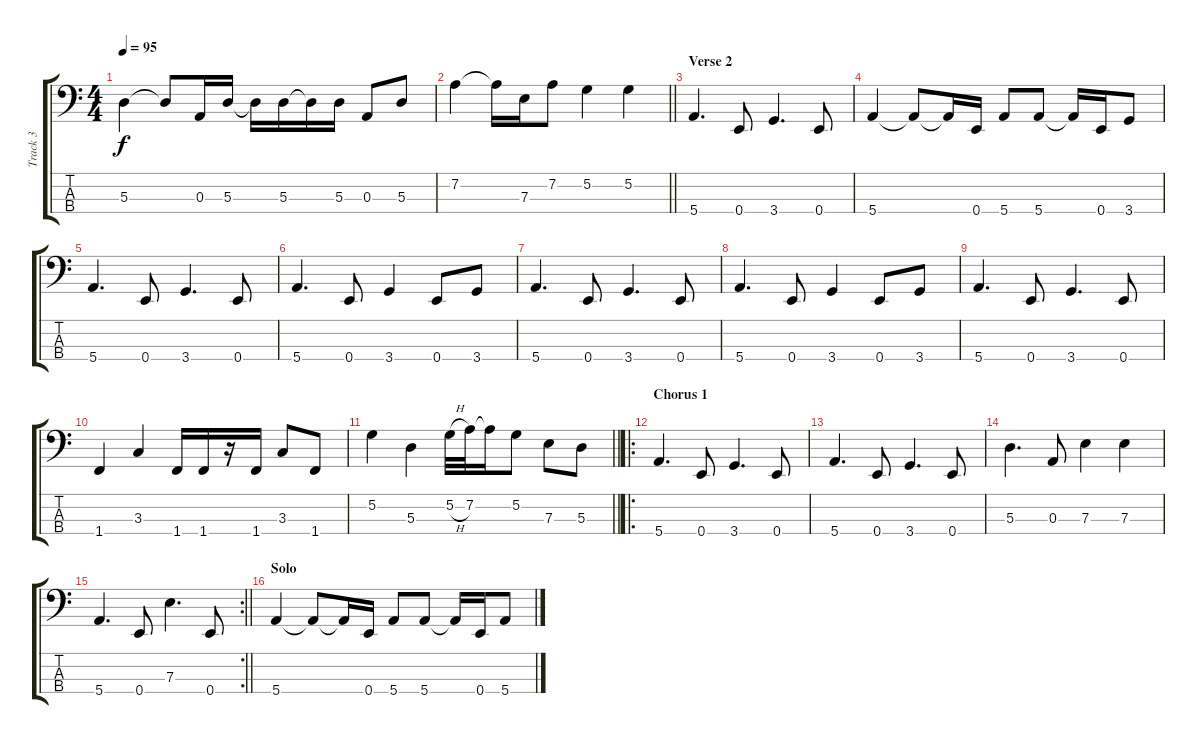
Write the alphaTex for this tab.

\track ("Track 3" "Track 3") {instrument electricbassfinger}
\staff {score tabs}
\tuning (G2 D2 A1 E1) {hide}
\ts (4 4)
\tempo 95
\clef f4
\ks c
5.3.4{dy f} 5.3{t}.8 0.3.16 5.3.16 5.3{t}.16 5.3.16 5.3{t}.16 5.3.16 0.3.8 5.3.8 |
\barLineRight lightlight
7.2.4 7.2{t}.16 7.3.16 7.2.8 5.2.4 5.2.4 |
\section ("" "Verse 2")
5.4.4{d} 0.4.8 3.4.4{d} 0.4.8 |
5.4.4 5.4{t}.8 5.4{t}.16 0.4.16 5.4.8 5.4.8 5.4{t}.16 0.4.16 3.4.8 |
5.4.4{d} 0.4.8 3.4.4{d} 0.4.8 |
5.4.4{d} 0.4.8 3.4.4 0.4.8 3.4.8 |
5.4.4{d} 0.4.8 3.4.4{d} 0.4.8 |
5.4.4{d} 0.4.8 3.4.4 0.4.8 3.4.8 |
5.4.4{d} 0.4.8 3.4.4{d} 0.4.8 |
1.4.4 3.3.4 1.4.16 1.4.16 r.16 1.4.16 3.3.8 1.4.8 |
\barLineRight lightlight
5.2.4 5.3.4 5.2{h}.32 7.2.32 7.2{t}.16 5.2.8 7.3.8 5.3.8 |
\ro
\section ("" "Chorus 1")
5.4.4{d} 0.4.8 3.4.4{d} 0.4.8 |
5.4.4{d} 0.4.8 3.4.4{d} 0.4.8 |
5.3.4{d} 0.3.8 7.3.4 7.3.4 |
\rc 2
\barLineRight lightlight
5.4.4{d} 0.4.8 7.3.4{d} 0.4.8 |
\section ("" "Solo")
5.4.4 5.4{t}.8 5.4{t}.16 0.4.16 5.4.8 5.4.8 5.4{t}.16 0.4.16 5.4.8
